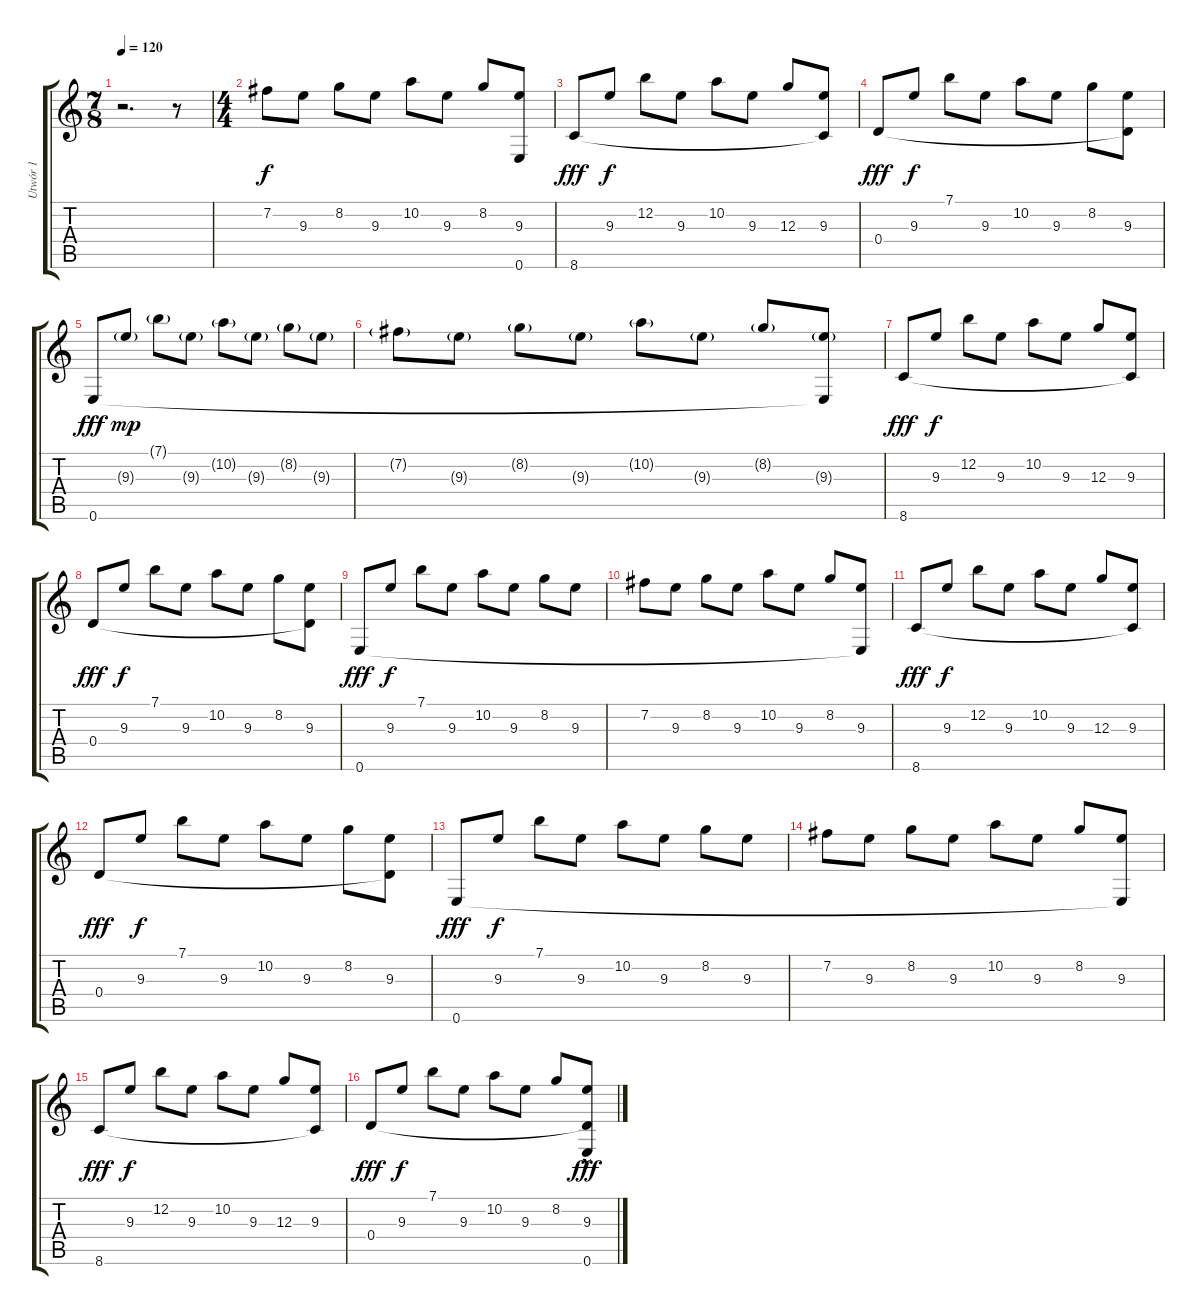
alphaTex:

\track ("Utwór 1" "Utwór 1") {instrument acousticguitarsteel}
\staff {score tabs}
\tuning (E4 B3 G3 D3 A2 E2) {hide}
\ts (7 8)
\tempo 120
\clef g2
\ks c
r.2{d dy fff} r.8 |
\ts (4 4)
7.2.8{dy f} 9.3.8 8.2.8 9.3.8 10.2.8 9.3.8 8.2.8 (9.3 0.6{t}).8 |
8.6.8{dy fff} 9.3.8{dy f} 12.2.8 9.3.8 10.2.8 9.3.8 12.3.8 (9.3 8.6{t}).8 |
0.4.8{dy fff} 9.3.8{dy f} 7.1.8 9.3.8 10.2.8 9.3.8 8.2.8 (9.3 0.4{t}).8 |
0.6.8{dy fff} 9.3{g}.8{dy mp} 7.1{g}.8 9.3{g}.8 10.2{g}.8 9.3{g}.8 8.2{g}.8 9.3{g}.8 |
7.2{g}.8 9.3{g}.8 8.2{g}.8 9.3{g}.8 10.2{g}.8 9.3{g}.8 8.2{g}.8 (9.3{g} 0.6{t}).8 |
8.6.8{dy fff} 9.3.8{dy f} 12.2.8 9.3.8 10.2.8 9.3.8 12.3.8 (9.3 8.6{t}).8 |
0.4.8{dy fff} 9.3.8{dy f} 7.1.8 9.3.8 10.2.8 9.3.8 8.2.8 (9.3 0.4{t}).8 |
0.6.8{dy fff} 9.3.8{dy f} 7.1.8 9.3.8 10.2.8 9.3.8 8.2.8 9.3.8 |
7.2.8 9.3.8 8.2.8 9.3.8 10.2.8 9.3.8 8.2.8 (9.3 0.6{t}).8 |
8.6.8{dy fff} 9.3.8{dy f} 12.2.8 9.3.8 10.2.8 9.3.8 12.3.8 (9.3 8.6{t}).8 |
0.4.8{dy fff} 9.3.8{dy f} 7.1.8 9.3.8 10.2.8 9.3.8 8.2.8 (9.3 0.4{t}).8 |
0.6.8{dy fff} 9.3.8{dy f} 7.1.8 9.3.8 10.2.8 9.3.8 8.2.8 9.3.8 |
7.2.8 9.3.8 8.2.8 9.3.8 10.2.8 9.3.8 8.2.8 (9.3 0.6{t}).8 |
8.6.8{dy fff} 9.3.8{dy f} 12.2.8 9.3.8 10.2.8 9.3.8 12.3.8 (9.3 8.6{t}).8 |
0.4.8{dy fff} 9.3.8{dy f} 7.1.8 9.3.8 10.2.8 9.3.8 8.2.8 (9.3 0.4{t} 0.6{hac}).8{dy fff}
